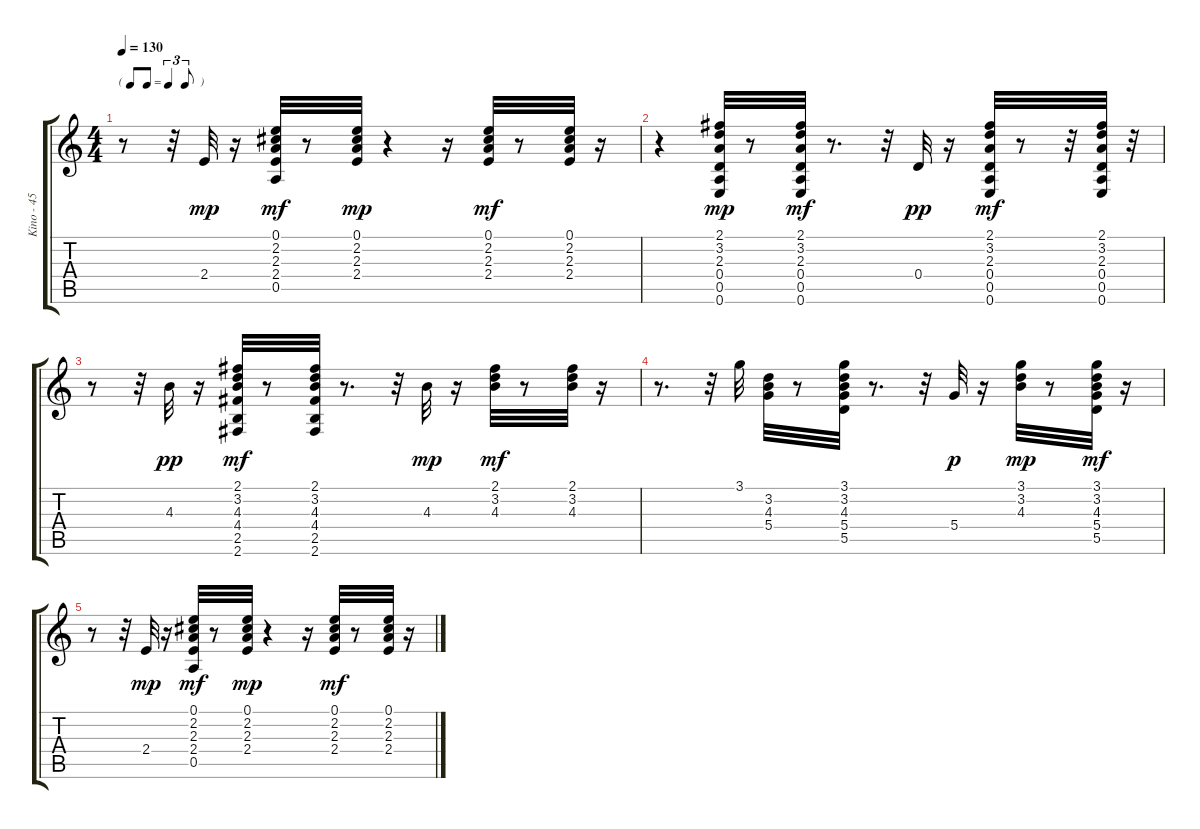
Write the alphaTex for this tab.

\track ("Kino - 45" "Kino - 45") {instrument electricguitarclean}
\staff {score tabs}
\tuning (E4 B3 G3 D3 A2 E2) {hide}
\ts (4 4)
\tf triplet8th
\tempo 130
\clef g2
\ks c
r.8{dy mf} r.32 2.4.32{dy mp} r.16 (0.1 2.2 2.3 2.4 0.5).32{dy mf} r.8 (0.1 2.2 2.3 2.4).32{dy mp} r.4 r.16 (0.1 2.2 2.3 2.4).32{dy mf} r.8 (0.1 2.2 2.3 2.4).32 r.16 |
r.4 (2.1 3.2 2.3 0.4 0.5 0.6).32{dy mp} r.8 (2.1 3.2 2.3 0.4 0.5 0.6).32{dy mf} r.8{d} r.32 0.4.32{dy pp} r.16 (2.1 3.2 2.3 0.4 0.5 0.6).32{dy mf} r.8 r.32 (2.1 3.2 2.3 0.4 0.5 0.6).32 r.32 |
r.8 r.32 4.3.32{dy pp} r.16 (2.1 3.2 4.3 4.4 2.5 2.6).32{dy mf} r.8 (2.1 3.2 4.3 4.4 2.5 2.6).32 r.8{d} r.32 4.3.32{dy mp} r.16 (2.1 3.2 4.3).32{dy mf} r.8 (2.1 3.2 4.3).32 r.16 |
r.8{d} r.32 3.1.32 (3.2 4.3 5.4).32 r.8 (3.1 3.2 4.3 5.4 5.5).32 r.8{d} r.32 5.4.32{dy p} r.16 (3.1 3.2 4.3).32{dy mp} r.8 (3.1 3.2 4.3 5.4 5.5).32{dy mf} r.16 |
r.8 r.32 2.4.32{dy mp} r.16 (0.1 2.2 2.3 2.4 0.5).32{dy mf} r.8 (0.1 2.2 2.3 2.4).32{dy mp} r.4 r.16 (0.1 2.2 2.3 2.4).32{dy mf} r.8 (0.1 2.2 2.3 2.4).32 r.16
